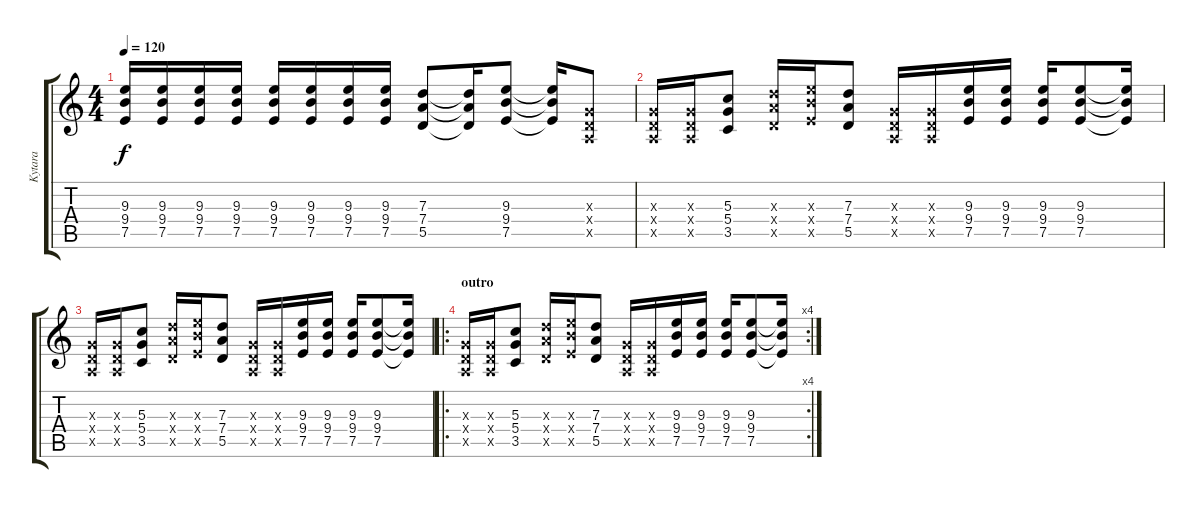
\track ("Kytara" "Kytara") {instrument distortionguitar}
\staff {score tabs}
\tuning (E4 B3 G3 D3 A2 E2) {hide}
\ts (4 4)
\tempo 120
\clef g2
\ks c
(9.3 9.4 7.5).16{dy f} (9.3 9.4 7.5).16 (9.3 9.4 7.5).16 (9.3 9.4 7.5).16 (9.3 9.4 7.5).16 (9.3 9.4 7.5).16 (9.3 9.4 7.5).16 (9.3 9.4 7.5).16 (7.3 7.4 5.5).8 (7.3{t} 7.4{t} 5.5{t}).16 (9.3 9.4 7.5).8 (9.3{t} 9.4{t} 7.5{t}).16 (0.3{x} 0.4{x} 0.5{x}).8 |
(0.3{x} 0.4{x} 0.5{x}).16 (0.3{x} 0.4{x} 0.5{x}).16 (5.3 5.4 3.5).8 (7.3{x} 7.4{x} 5.5{x}).16 (9.3{x} 9.4{x} 7.5{x}).16 (7.3 7.4 5.5).8 (0.3{x} 0.4{x} 0.5{x}).16 (0.3{x} 0.4{x} 0.5{x}).16 (9.3 9.4 7.5).16 (9.3 9.4 7.5).16 (9.3 9.4 7.5).16 (9.3 9.4 7.5).8 (9.3{t} 9.4{t} 7.5{t}).16 |
(0.3{x} 0.4{x} 0.5{x}).16 (0.3{x} 0.4{x} 0.5{x}).16 (5.3 5.4 3.5).8 (7.3{x} 7.4{x} 5.5{x}).16 (9.3{x} 9.4{x} 7.5{x}).16 (7.3 7.4 5.5).8 (0.3{x} 0.4{x} 0.5{x}).16 (0.3{x} 0.4{x} 0.5{x}).16 (9.3 9.4 7.5).16 (9.3 9.4 7.5).16 (9.3 9.4 7.5).16 (9.3 9.4 7.5).8 (9.3{t} 9.4{t} 7.5{t}).16 |
\ro
\rc 4
\section ("" "outro")
(0.3{x} 0.4{x} 0.5{x}).16 (0.3{x} 0.4{x} 0.5{x}).16 (5.3 5.4 3.5).8 (7.3{x} 7.4{x} 5.5{x}).16 (9.3{x} 9.4{x} 7.5{x}).16 (7.3 7.4 5.5).8 (0.3{x} 0.4{x} 0.5{x}).16 (0.3{x} 0.4{x} 0.5{x}).16 (9.3 9.4 7.5).16 (9.3 9.4 7.5).16 (9.3 9.4 7.5).16 (9.3 9.4 7.5).8 (9.3{t} 9.4{t} 7.5{t}).16
